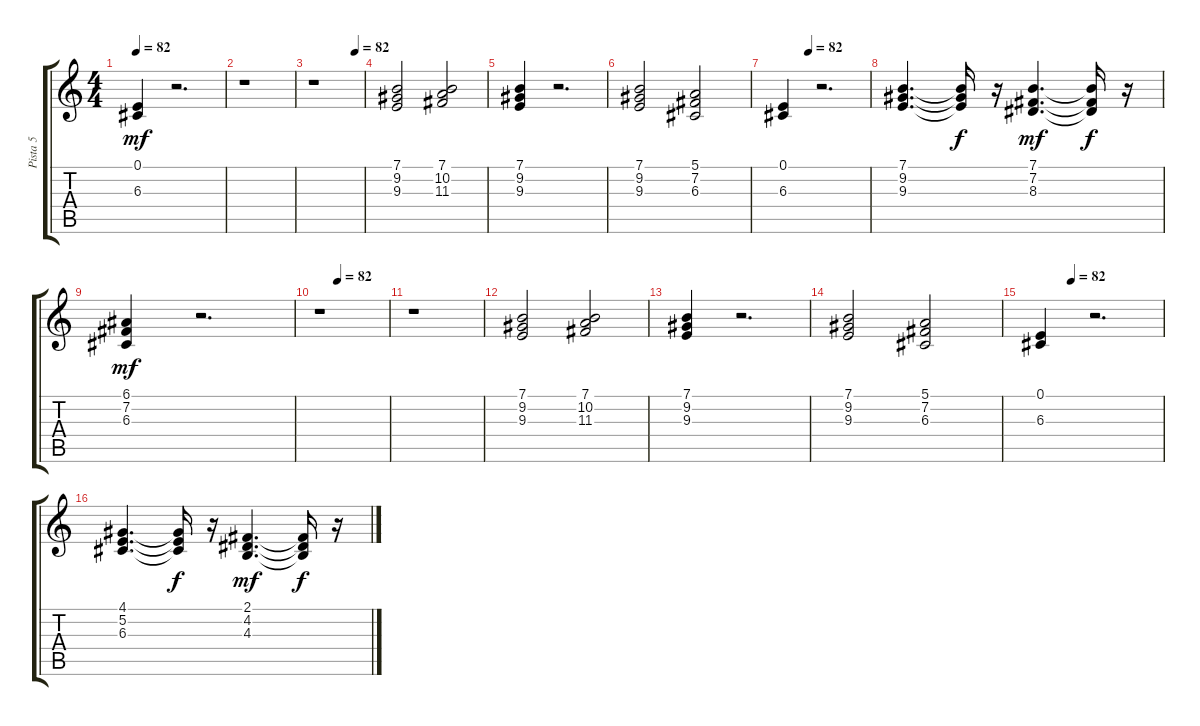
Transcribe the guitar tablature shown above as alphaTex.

\track ("Pista 5" "Pista 5") {instrument stringensemble1}
\staff {score tabs}
\tuning (E4 B3 G3 D3 A2 E2) {hide}
\ts (4 4)
\tempo 82
\clef g2
\ks c
(0.1 6.3).4{dy mf} r.2{d} |
r.1 |
\tempo (82 0.8359375)
r.1 |
(7.1 9.2 9.3).2 (7.1 10.2 11.3).2 |
(7.1 9.2 9.3).4 r.2{d} |
(7.1 9.2 9.3).2 (5.1 7.2 6.3).2 |
\tempo (82 0.3046875)
(0.1 6.3).4 r.2{d} |
(7.1 9.2 9.3).4{d} (7.1{t} 9.2{t} 9.3{t}).16{dy f} r.16 (7.1 7.2 8.3).4{d dy mf} (7.1{t} 7.2{t} 8.3{t}).16{dy f} r.16 |
(6.1 7.2 6.3).4{dy mf} r.2{d} |
\tempo (82 0.2734375)
r.1 |
r.1 |
(7.1 9.2 9.3).2 (7.1 10.2 11.3).2 |
(7.1 9.2 9.3).4 r.2{d} |
(7.1 9.2 9.3).2 (5.1 7.2 6.3).2 |
\tempo (82 0.2604166666666667)
(0.1 6.3).4 r.2{d} |
(4.1 5.2 6.3).4{d} (4.1{t} 5.2{t} 6.3{t}).16{dy f} r.16 (2.1 4.2 4.3).4{d dy mf} (2.1{t} 4.2{t} 4.3{t}).16{dy f} r.16
